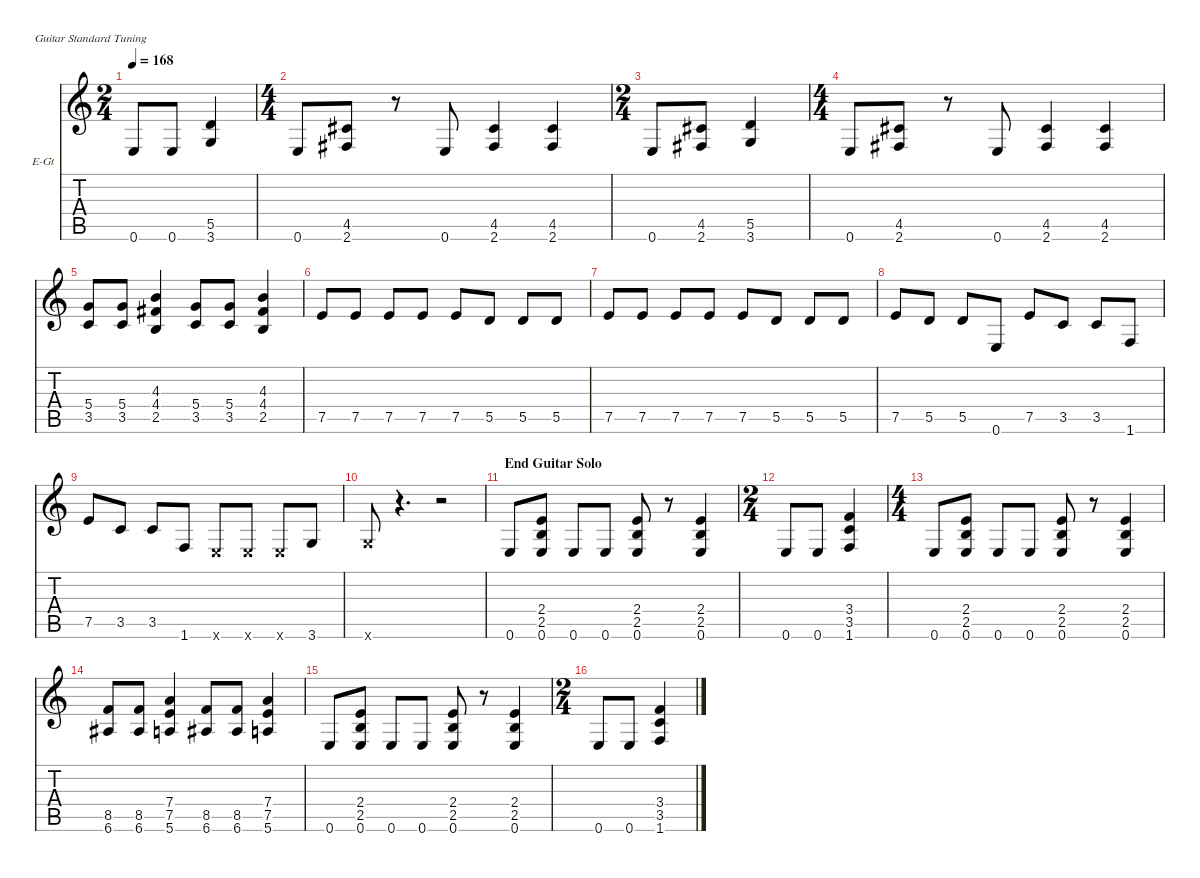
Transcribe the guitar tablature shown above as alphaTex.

\hideDynamics
\bracketExtendMode nobrackets
\firstSystemTrackNameOrientation horizontal
\otherSystemsTrackNameOrientation horizontal
\track ("Guitar IV" "E-Gt") {instrument distortionguitar}
\staff {score tabs}
\tuning (E4 B3 G3 D3 A2 E2)
\ts (2 4)
\tempo 168
\clef g2
\ks c
0.6.8{dy f} 0.6.8 (5.5 3.6).4 |
\ts (4 4)
0.6.8 (4.5{acc #} 2.6{acc #}).8 r.8 0.6.8 (4.5{acc #} 2.6{acc #}).4 (4.5{acc #} 2.6{acc #}).4 |
\ts (2 4)
0.6.8 (4.5{acc #} 2.6{acc #}).8 (5.5 3.6).4 |
\ts (4 4)
0.6.8 (4.5{acc #} 2.6{acc #}).8 r.8 0.6.8 (4.5{acc #} 2.6{acc #}).4 (4.5{acc #} 2.6{acc #}).4 |
(5.4 3.5).8 (5.4 3.5).8 (4.3 4.4{acc #} 2.5).4 (5.4 3.5).8 (5.4 3.5).8 (4.3 4.4{acc #} 2.5).4 |
7.5.8 7.5.8 7.5.8 7.5.8 7.5.8 5.5.8 5.5.8 5.5.8 |
7.5.8 7.5.8 7.5.8 7.5.8 7.5.8 5.5.8 5.5.8 5.5.8 |
7.5.8 5.5.8 5.5.8 0.6.8 7.5.8 3.5.8 3.5.8 1.6.8 |
7.5.8 3.5.8 3.5.8 1.6.8 0.6{x}.8 0.6{x}.8 0.6{x}.8 3.6.8 |
3.6{x}.8 r.4{d} r.2 |
\section ("" "End Guitar Solo")
0.6.8 (2.4 2.5 0.6).8 0.6.8 0.6.8 (2.4 2.5 0.6).8 r.8 (2.4 2.5 0.6).4 |
\ts (2 4)
0.6.8 0.6.8 (3.4 3.5 1.6).4 |
\ts (4 4)
0.6.8 (2.4 2.5 0.6).8 0.6.8 0.6.8 (2.4 2.5 0.6).8 r.8 (2.4 2.5 0.6).4 |
(8.5 6.6{acc #}).8 (8.5 6.6{acc #}).8 (7.4 7.5 5.6).4 (8.5 6.6{acc #}).8 (8.5 6.6{acc #}).8 (7.4 7.5 5.6).4 |
0.6.8 (2.4 2.5 0.6).8 0.6.8 0.6.8 (2.4 2.5 0.6).8 r.8 (2.4 2.5 0.6).4 |
\ts (2 4)
0.6.8 0.6.8 (3.4 3.5 1.6).4
